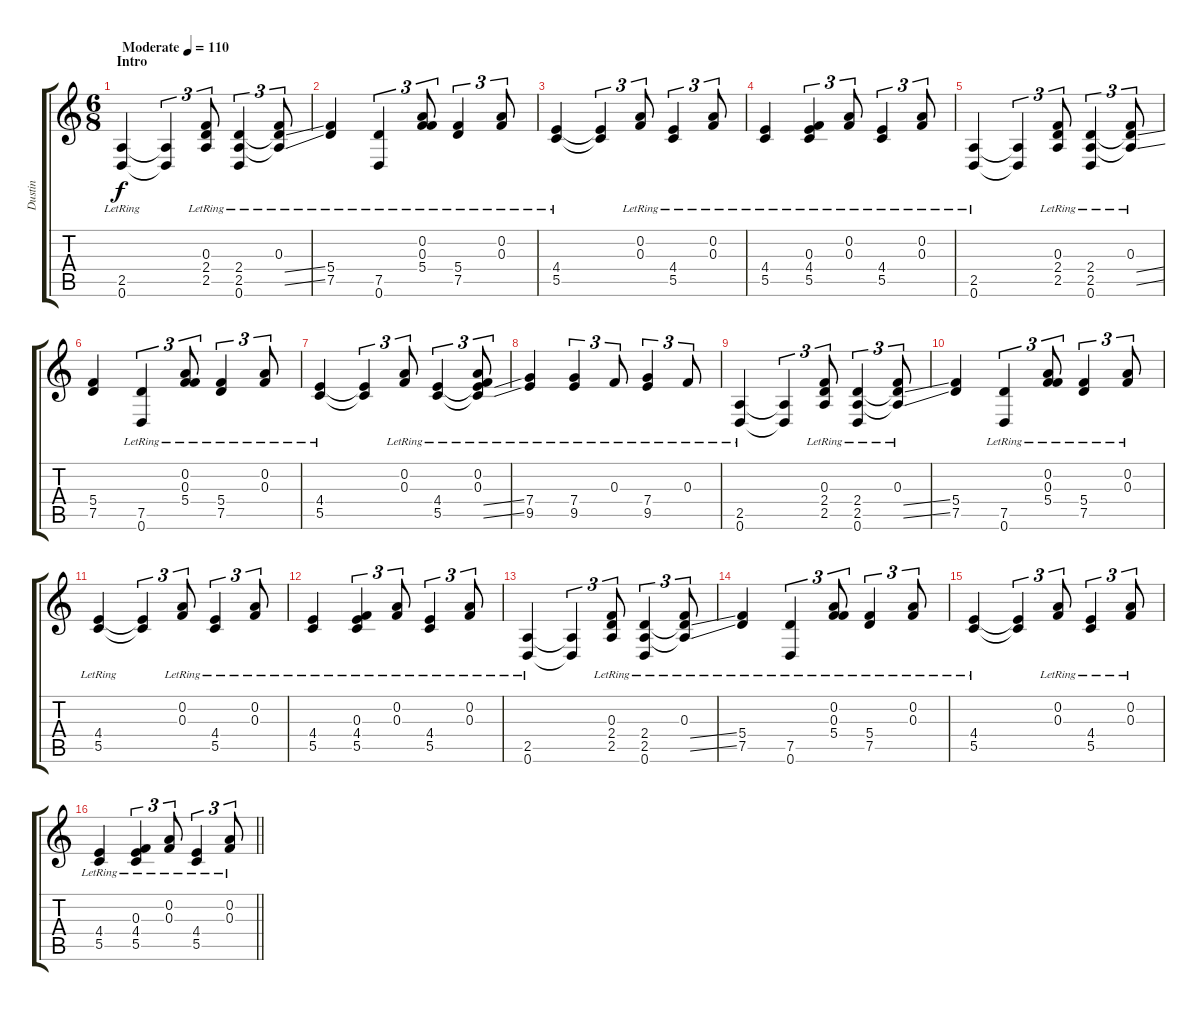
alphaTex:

\track ("Dustin" "Dustin") {instrument acousticguitarsteel}
\staff {score tabs}
\tuning (D4 A3 F3 C3 G2 D2) {hide}
\ts (6 8)
\section ("" "Intro")
\tempo (110 "Moderate")
\clef g2
\ks c
(2.5{lr} 0.6{lr}).4{dy f instrument acousticguitarsteel} (2.5{t} 0.6{t}).4{tu (3 2)} (0.3{lr} 2.4{lr} 2.5{lr}).8{tu (3 2)} (2.4{lr} 2.5{lr} 0.6{lr}).4{tu (3 2)} (0.3{lr} 2.4{ss t} 2.5{ss t}).8{tu (3 2)} |
(5.4{lr} 7.5{lr}).4 (7.5{lr} 0.6{lr}).4{tu (3 2)} (0.2{lr} 0.3{lr} 5.4{lr}).8{tu (3 2)} (5.4{lr} 7.5{lr}).4{tu (3 2)} (0.2{lr} 0.3{lr}).8{tu (3 2)} |
(4.4{lr} 5.5{lr}).4 (4.4{t} 5.5{t}).4{tu (3 2)} (0.2{lr} 0.3{lr}).8{tu (3 2)} (4.4{lr} 5.5{lr}).4{tu (3 2)} (0.2{lr} 0.3{lr}).8{tu (3 2)} |
(4.4{lr} 5.5{lr}).4 (0.3{lr} 4.4{lr} 5.5{lr}).4{tu (3 2)} (0.2{lr} 0.3{lr}).8{tu (3 2)} (4.4{lr} 5.5{lr}).4{tu (3 2)} (0.2{lr} 0.3{lr}).8{tu (3 2)} |
(2.5{lr} 0.6{lr}).4 (2.5{t} 0.6{t}).4{tu (3 2)} (0.3{lr} 2.4{lr} 2.5{lr}).8{tu (3 2)} (2.4{lr} 2.5{lr} 0.6{lr}).4{tu (3 2)} (0.3{lr} 2.4{ss t} 2.5{ss t}).8{tu (3 2)} |
(5.4 7.5).4 (7.5{lr} 0.6{lr}).4{tu (3 2)} (0.2{lr} 0.3{lr} 5.4{lr}).8{tu (3 2)} (5.4{lr} 7.5{lr}).4{tu (3 2)} (0.2{lr} 0.3{lr}).8{tu (3 2)} |
(4.4{lr} 5.5{lr}).4 (4.4{t} 5.5{t}).4{tu (3 2)} (0.2{lr} 0.3{lr}).8{tu (3 2)} (4.4{lr} 5.5{lr}).4{tu (3 2)} (0.2{lr} 0.3{lr} 4.4{ss t} 5.5{ss t}).8{tu (3 2)} |
(7.4{lr} 9.5{lr}).4 (7.4{lr} 9.5{lr}).4{tu (3 2)} 0.3{lr}.8{tu (3 2)} (7.4{lr} 9.5{lr}).4{tu (3 2)} 0.3{lr}.8{tu (3 2)} |
(2.5{lr} 0.6{lr}).4 (2.5{t} 0.6{t}).4{tu (3 2)} (0.3{lr} 2.4{lr} 2.5{lr}).8{tu (3 2)} (2.4{lr} 2.5{lr} 0.6{lr}).4{tu (3 2)} (0.3{lr} 2.4{ss t} 2.5{ss t}).8{tu (3 2)} |
(5.4 7.5).4 (7.5{lr} 0.6{lr}).4{tu (3 2)} (0.2{lr} 0.3{lr} 5.4{lr}).8{tu (3 2)} (5.4{lr} 7.5{lr}).4{tu (3 2)} (0.2{lr} 0.3{lr}).8{tu (3 2)} |
(4.4{lr} 5.5{lr}).4 (4.4{t} 5.5{t}).4{tu (3 2)} (0.2{lr} 0.3{lr}).8{tu (3 2)} (4.4{lr} 5.5{lr}).4{tu (3 2)} (0.2{lr} 0.3{lr}).8{tu (3 2)} |
(4.4{lr} 5.5{lr}).4 (0.3{lr} 4.4{lr} 5.5{lr}).4{tu (3 2)} (0.2{lr} 0.3{lr}).8{tu (3 2)} (4.4{lr} 5.5{lr}).4{tu (3 2)} (0.2{lr} 0.3{lr}).8{tu (3 2)} |
(2.5{lr} 0.6{lr}).4 (2.5{t} 0.6{t}).4{tu (3 2)} (0.3{lr} 2.4{lr} 2.5{lr}).8{tu (3 2)} (2.4{lr} 2.5{lr} 0.6{lr}).4{tu (3 2)} (0.3{lr} 2.4{ss t} 2.5{ss t}).8{tu (3 2)} |
(5.4{lr} 7.5{lr}).4 (7.5{lr} 0.6{lr}).4{tu (3 2)} (0.2{lr} 0.3{lr} 5.4{lr}).8{tu (3 2)} (5.4{lr} 7.5{lr}).4{tu (3 2)} (0.2{lr} 0.3{lr}).8{tu (3 2)} |
(4.4{lr} 5.5{lr}).4 (4.4{t} 5.5{t}).4{tu (3 2)} (0.2{lr} 0.3{lr}).8{tu (3 2)} (4.4{lr} 5.5{lr}).4{tu (3 2)} (0.2{lr} 0.3{lr}).8{tu (3 2)} |
\barLineRight lightlight
(4.4{lr} 5.5{lr}).4 (0.3{lr} 4.4{lr} 5.5{lr}).4{tu (3 2)} (0.2{lr} 0.3{lr}).8{tu (3 2)} (4.4{lr} 5.5{lr}).4{tu (3 2)} (0.2{lr} 0.3{lr}).8{tu (3 2)}
